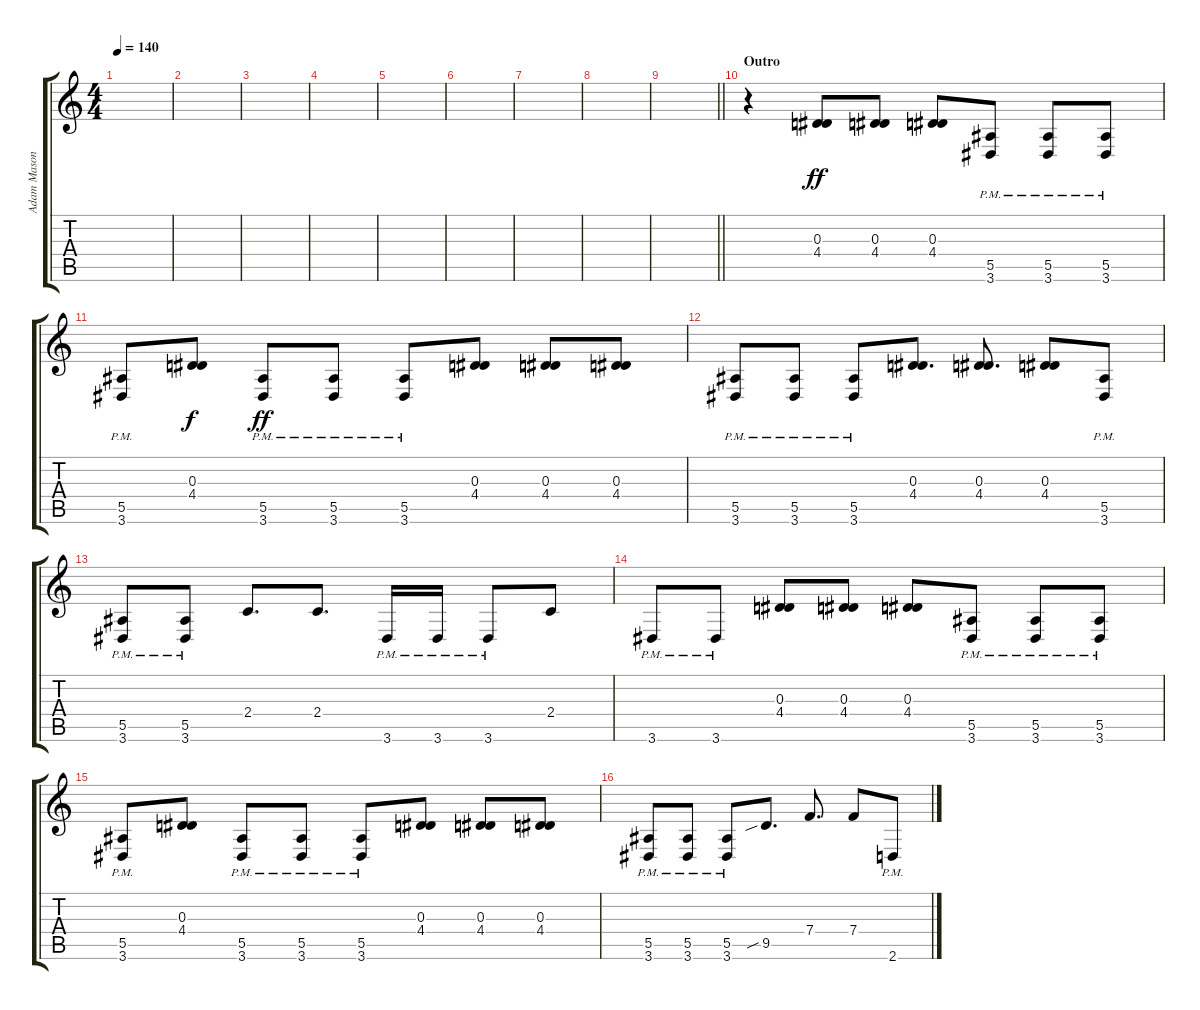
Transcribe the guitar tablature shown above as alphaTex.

\track ("Adam Mason (Rythm Guitar)" "Adam Mason") {instrument distortionguitar}
\staff {score tabs}
\tuning (C4 G3 Eb3 Bb2 F2 C2) {hide}
\ts (4 4)
\tempo 140
\clef g2
\ks c
|
|
|
|
|
|
|
|
\barLineRight lightlight
|
\section ("" "Outro")
r.4 (0.3 4.4).8{dy ff} (0.3 4.4).8 (0.3 4.4).8 (5.5{pm} 3.6{pm}).8 (5.5{pm} 3.6{pm}).8 (5.5{pm} 3.6{pm}).8 |
(5.5{pm} 3.6{pm}).8 (0.3 4.4).8{dy f} (5.5{pm} 3.6{pm}).8{dy ff} (5.5{pm} 3.6{pm}).8 (5.5{pm} 3.6{pm}).8 (0.3 4.4).8 (0.3 4.4).8 (0.3 4.4).8 |
(5.5{pm} 3.6{pm}).8 (5.5{pm} 3.6{pm}).8 (5.5{pm} 3.6{pm}).8 (0.3 4.4).8{d} (0.3 4.4).8{d} (0.3 4.4).8 (5.5{pm} 3.6{pm}).8 |
(5.5{pm} 3.6{pm}).8 (5.5{pm} 3.6{pm}).8 2.4.8{d} 2.4.8{d} 3.6{pm}.16 3.6{pm}.16 3.6{pm}.8 2.4.8 |
3.6{pm}.8 3.6{pm}.8 (0.3 4.4).8 (0.3 4.4).8 (0.3 4.4).8 (5.5{pm} 3.6{pm}).8 (5.5{pm} 3.6{pm}).8 (5.5{pm} 3.6{pm}).8 |
(5.5{pm} 3.6{pm}).8 (0.3 4.4).8 (5.5{pm} 3.6{pm}).8 (5.5{pm} 3.6{pm}).8 (5.5{pm} 3.6{pm}).8 (0.3 4.4).8 (0.3 4.4).8 (0.3 4.4).8 |
(5.5{pm} 3.6{pm}).8 (5.5{pm} 3.6{pm}).8 (5.5{pm} 3.6{pm}).8 9.5{sib}.8{d} 7.4.8{d} 7.4.8 2.6{pm}.8
